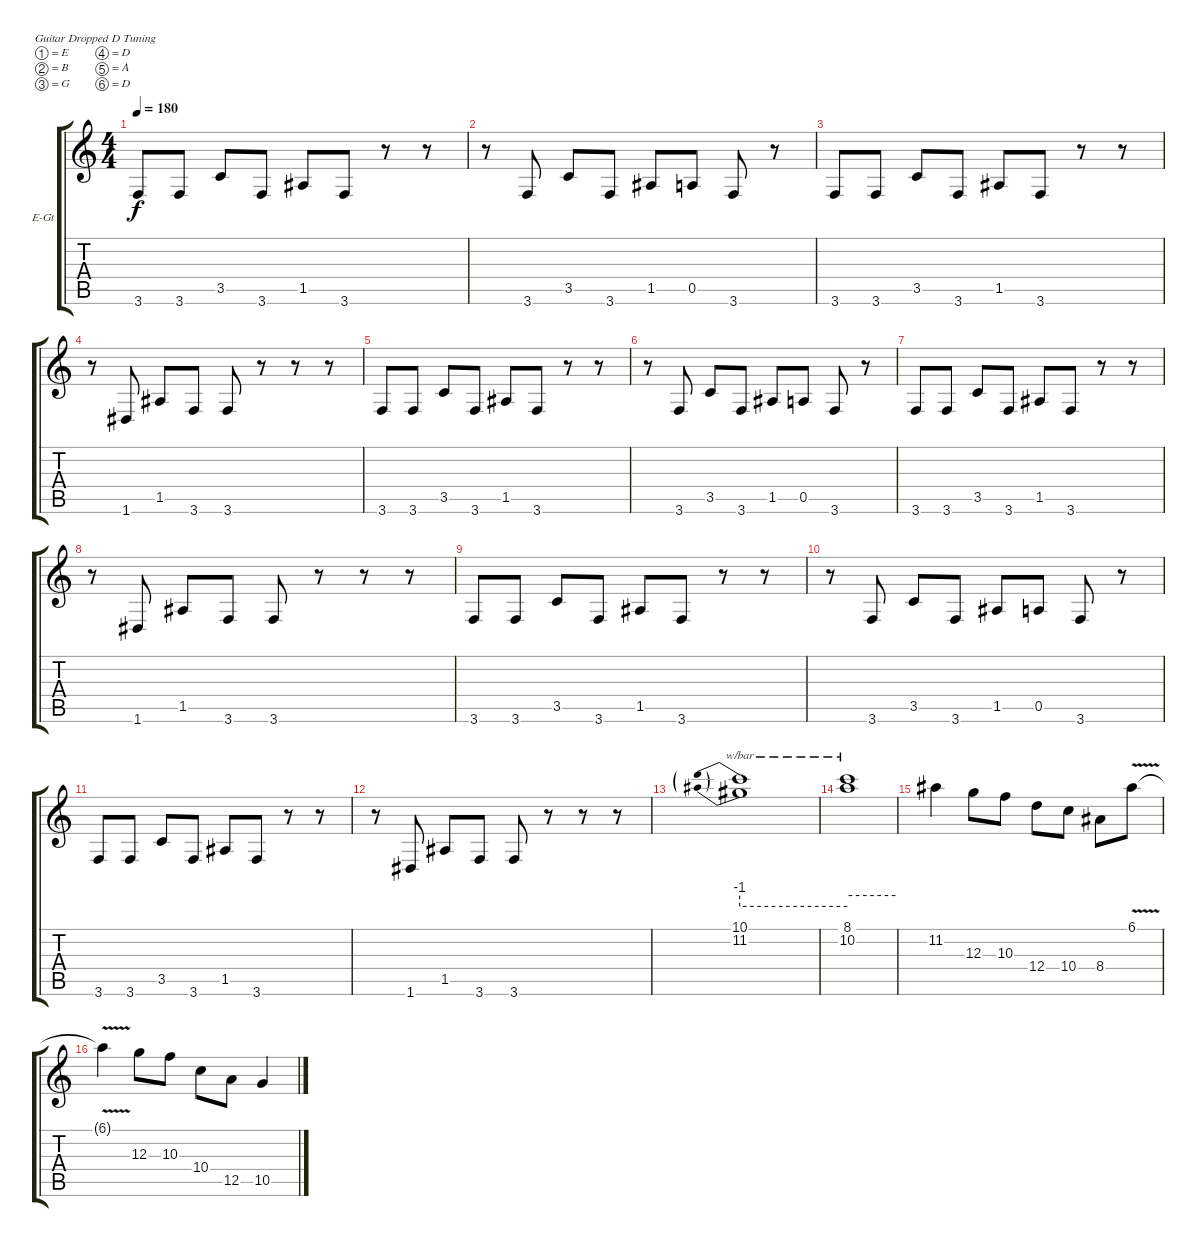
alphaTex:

\defaultSystemsLayout 4
\bracketExtendMode groupsimilarinstruments
\firstSystemTrackNameOrientation horizontal
\otherSystemsTrackNameOrientation horizontal
\track ("Романов" "E-Gt") {instrument distortionguitar}
\staff {score tabs}
\tuning (E4 B3 G3 D3 A2 D2)
\ts (4 4)
\tempo 180
\clef g2
\ks c
3.6.8{dy f} 3.6.8 3.5.8 3.6.8 1.5.8 3.6.8 r.8 r.8 |
r.8 3.6.8 3.5.8 3.6.8 1.5.8 0.5.8 3.6.8 r.8 |
3.6.8 3.6.8 3.5.8 3.6.8 1.5.8 3.6.8 r.8 r.8 |
r.8 1.6.8 1.5.8 3.6.8 3.6.8 r.8 r.8 r.8 |
3.6.8 3.6.8 3.5.8 3.6.8 1.5.8 3.6.8 r.8 r.8 |
r.8 3.6.8 3.5.8 3.6.8 1.5.8 0.5.8 3.6.8 r.8 |
3.6.8 3.6.8 3.5.8 3.6.8 1.5.8 3.6.8 r.8 r.8 |
r.8 1.6.8 1.5.8 3.6.8 3.6.8 r.8 r.8 r.8 |
3.6.8 3.6.8 3.5.8 3.6.8 1.5.8 3.6.8 r.8 r.8 |
r.8 3.6.8 3.5.8 3.6.8 1.5.8 0.5.8 3.6.8 r.8 |
3.6.8 3.6.8 3.5.8 3.6.8 1.5.8 3.6.8 r.8 r.8 |
r.8 1.6.8 1.5.8 3.6.8 3.6.8 r.8 r.8 r.8 |
(10.1 11.2).1{tbe (predive default 0 -4 60 -4)} |
(8.1 10.2).1{tbe (hold default 0 0 60 0)} |
11.2.4 12.3.8 10.3.8 12.4.8 10.4.8 8.4.8 6.1{v}.8 |
6.1{v t}.4 12.3.8 10.3.8 10.4.8 12.5.8 10.5.4
